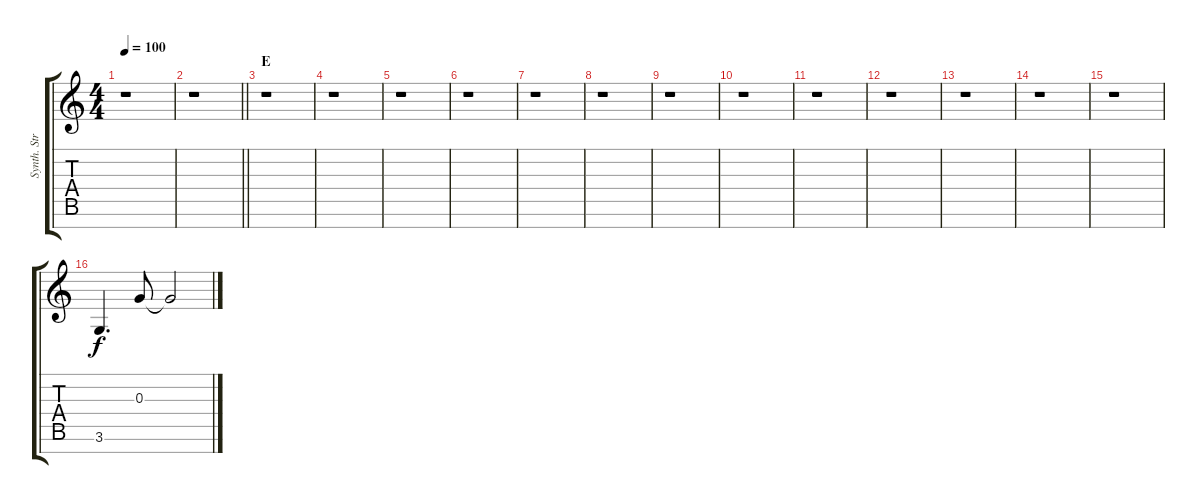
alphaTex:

\track ("Synth. Strings II" "Synth. Str") {instrument synthstrings1}
\staff {score tabs}
\tuning (E5 B4 G4 D4 A3 E3 B2) {hide}
\ts (4 4)
\tempo 100
\clef g2
\ks c
r.1{dy f} |
\barLineRight lightlight
r.1 |
\section ("" "E")
r.1 |
r.1 |
r.1 |
r.1 |
r.1 |
r.1 |
r.1 |
r.1 |
r.1 |
r.1 |
r.1 |
r.1 |
r.1 |
3.6.4{d} 0.3.8 0.3{t}.2
